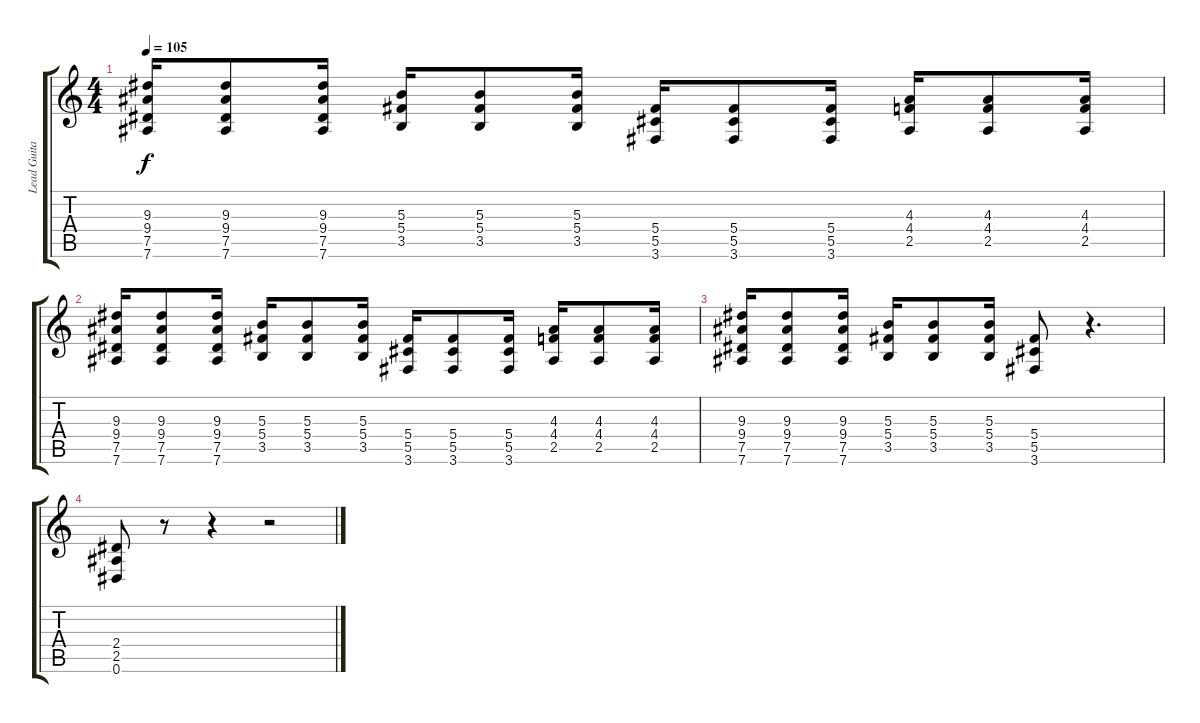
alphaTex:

\track ("Lead Guitar" "Lead Guita") {instrument distortionguitar}
\staff {score tabs}
\tuning (Eb4 Bb3 Gb3 Db3 Ab2 Eb2) {hide}
\ts (4 4)
\tempo 105
\clef g2
\ks c
(9.3 9.4 7.5 7.6).16{dy f} (9.3 9.4 7.5 7.6).8 (9.3 9.4 7.5 7.6).16 (5.3 5.4 3.5).16 (5.3 5.4 3.5).8 (5.3 5.4 3.5).16 (5.4 5.5 3.6).16 (5.4 5.5 3.6).8 (5.4 5.5 3.6).16 (4.3 4.4 2.5).16 (4.3 4.4 2.5).8 (4.3 4.4 2.5).16 |
(9.3 9.4 7.5 7.6).16 (9.3 9.4 7.5 7.6).8 (9.3 9.4 7.5 7.6).16 (5.3 5.4 3.5).16 (5.3 5.4 3.5).8 (5.3 5.4 3.5).16 (5.4 5.5 3.6).16 (5.4 5.5 3.6).8 (5.4 5.5 3.6).16 (4.3 4.4 2.5).16 (4.3 4.4 2.5).8 (4.3 4.4 2.5).16 |
(9.3 9.4 7.5 7.6).16 (9.3 9.4 7.5 7.6).8 (9.3 9.4 7.5 7.6).16 (5.3 5.4 3.5).16 (5.3 5.4 3.5).8 (5.3 5.4 3.5).16 (5.4 5.5 3.6).8 r.4{d} |
(2.4 2.5 0.6).8 r.8 r.4 r.2
